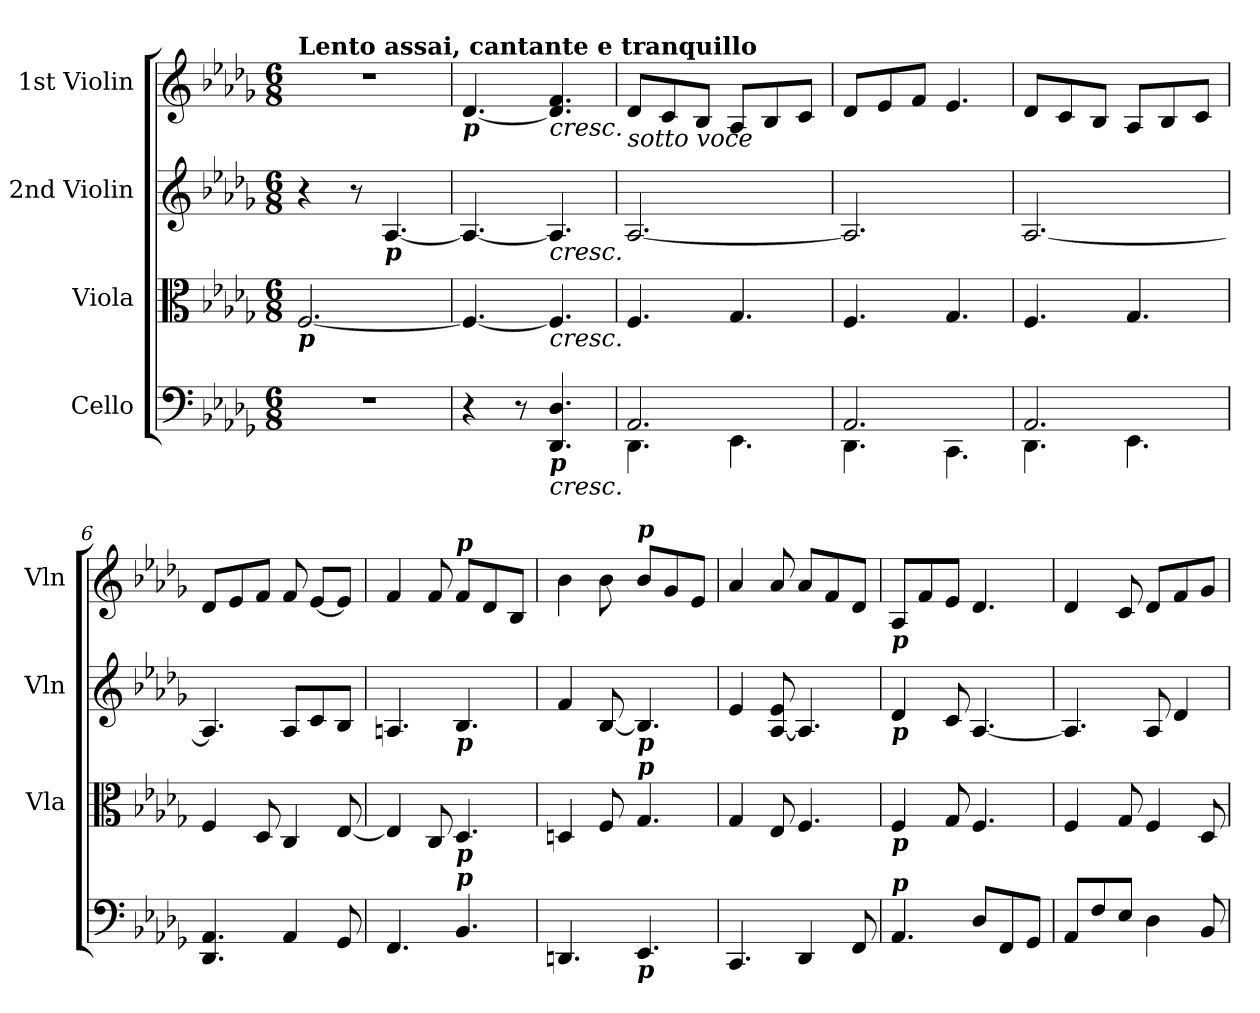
**kern	**kern	**kern	**kern
*part4	*part3	*part2	*part1
*staff4	*staff3	*staff2	*staff1
*I"Cello	*I"Viola	*I"2nd Violin	*I"1st Violin
*	*I'Vla	*I'Vln	*I'Vln
*clefF4	*clefC3	*clefG2	*clefG2
*k[b-e-a-d-g-]	*k[b-e-a-d-g-]	*k[b-e-a-d-g-]	*k[b-e-a-d-g-]
*D-:	*D-:	*D-:	*D-:
*M6/8	*M6/8	*M6/8	*M6/8
=1	=1	=1	=1
!	!	!	!LO:TX:a:B:t=Lento assai, cantante e tranquillo
!	!LO:TX:b:Bi:t=p	!	!
2.r	[2.F/	4r	2.r
.	.	8r	.
!	!	!LO:TX:b:Bi:t=p	!
.	.	[4.A-/	.
=2	=2	=2	=2
!	!	!	!LO:TX:b:Bi:t=p
4r	4.F/_	4.A-/_	[4.d-/
8r	.	.	.
!	!	!	!LO:TX:b:i:t=cresc.
!	!	!LO:TX:b:i:t=cresc.	!
!	!LO:TX:b:i:t=cresc.	!	!
!LO:TX:b:Bi:t=p	!	!	!
!LO:TX:b:i:t=cresc.	!	!	!
4.DD-/ 4.D-/	4.F/]	4.A-/]	4.d-/] 4.f/
=3	=3	=3	=3
*^	*	*	*
!	!	!	!	!LO:TX:b:i:t=sotto voce
4.DD-\	2.AA-/	4.F/	[2.A-/	8d-/L
.	.	.	.	8c/
.	.	.	.	8B-/J
4.EE-\	.	4.G-/	.	8A-/L
.	.	.	.	8B-/
.	.	.	.	8c/J
=4	=4	=4	=4	=4
4.DD-\	2.AA-/	4.F/	2.A-/]	8d-/L
.	.	.	.	8e-/
.	.	.	.	8f/J
4.CC\	.	4.G-/	.	4.e-/
=5	=5	=5	=5	=5
4.DD-\	2.AA-/	4.F/	[2.A-/	8d-/L
.	.	.	.	8c/
.	.	.	.	8B-/J
4.EE-\	.	4.G-/	.	8A-/L
.	.	.	.	8B-/
.	.	.	.	8c/J
*v	*v	*	*	*
=6	=6	=6	=6
4.DD-/ 4.AA-/	4F/	4.A-/]	8d-/L
.	.	.	8e-/
.	8D-/	.	8f/J
4AA-/	4C/	8A-/L	8f/
.	.	8c/	[8e-/L
8GG-/	[8E-/	8B-/J	8e-/J]
=7	=7	=7	=7
4.FF/	4E-/]	4.An/	4f/
.	8C/	.	8f/
!	!	!	!LO:TX:a:Bi:t=p
!	!	!LO:TX:b:Bi:t=p	!
!LO:TX:a:Bi:t=p	!	!	!
!LO:TX:a:Bi:t=p	!	!	!
4.BB-/	4.D-/	4.B-/	8f/L
.	.	.	8d-/
.	.	.	8B-/J
=8	=8	=8	=8
4.DDn/	4Dn/	4f/	4b-\
.	8F/	[8B-/	8b-\
!	!	!	!LO:TX:a:Bi:t=p
!	!	!LO:TX:b:Bi:t=p	!
!	!LO:TX:a:Bi:t=p	!	!
!LO:TX:b:Bi:t=p	!	!	!
4.EE-/	4.G-/	4.B-/]	8b-/L
.	.	.	8g-/
.	.	.	8e-/J
=9	=9	=9	=9
4.CC/	4G-/	4e-/	4a-/
.	8E-/	[8A-/ 8e-/	8a-/
4DD-/	4.F/	4.A-/]	8a-/L
.	.	.	8f/
8FF/	.	.	8d-/J
=10	=10	=10	=10
!	!	!	!LO:TX:b:Bi:t=p
!	!	!LO:TX:b:Bi:t=p	!
!	!LO:TX:b:Bi:t=p	!	!
!LO:TX:a:Bi:t=p	!	!	!
4.AA-/	4F/	4d-/	8A-/L
.	.	.	8f/
.	8G-/	8c/	8e-/J
8D-/L	4.F/	[4.A-/	4.d-/
8FF/	.	.	.
8GG-/J	.	.	.
=11	=11	=11	=11
8AA-/L	4F/	4.A-/]	4d-/
8F/	.	.	.
8E-/J	8G-/	.	8c/
4D-\	4F/	8A-/	8d-/L
.	.	4d-/	8f/
8BB-/	8D-/	.	8g-/J
=	=	=	=
*-	*-	*-	*-
